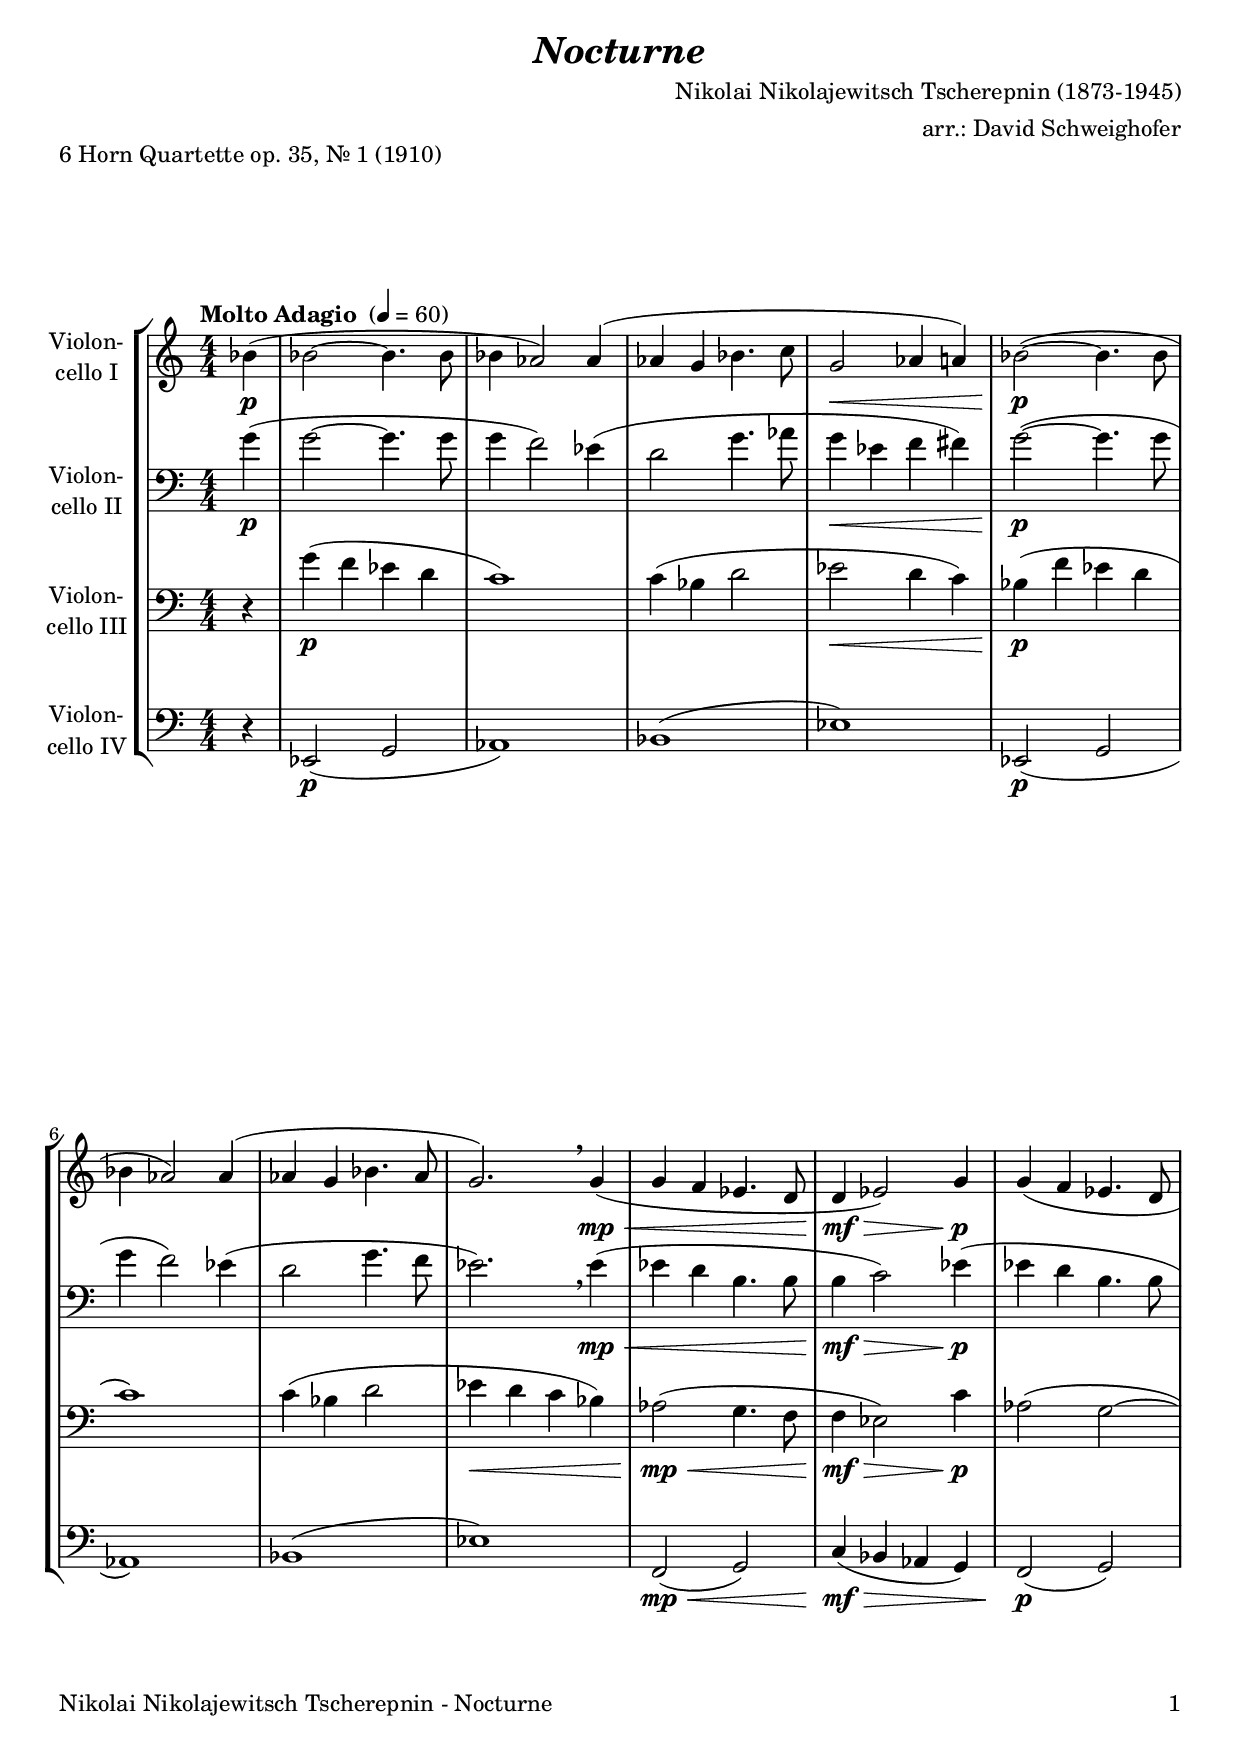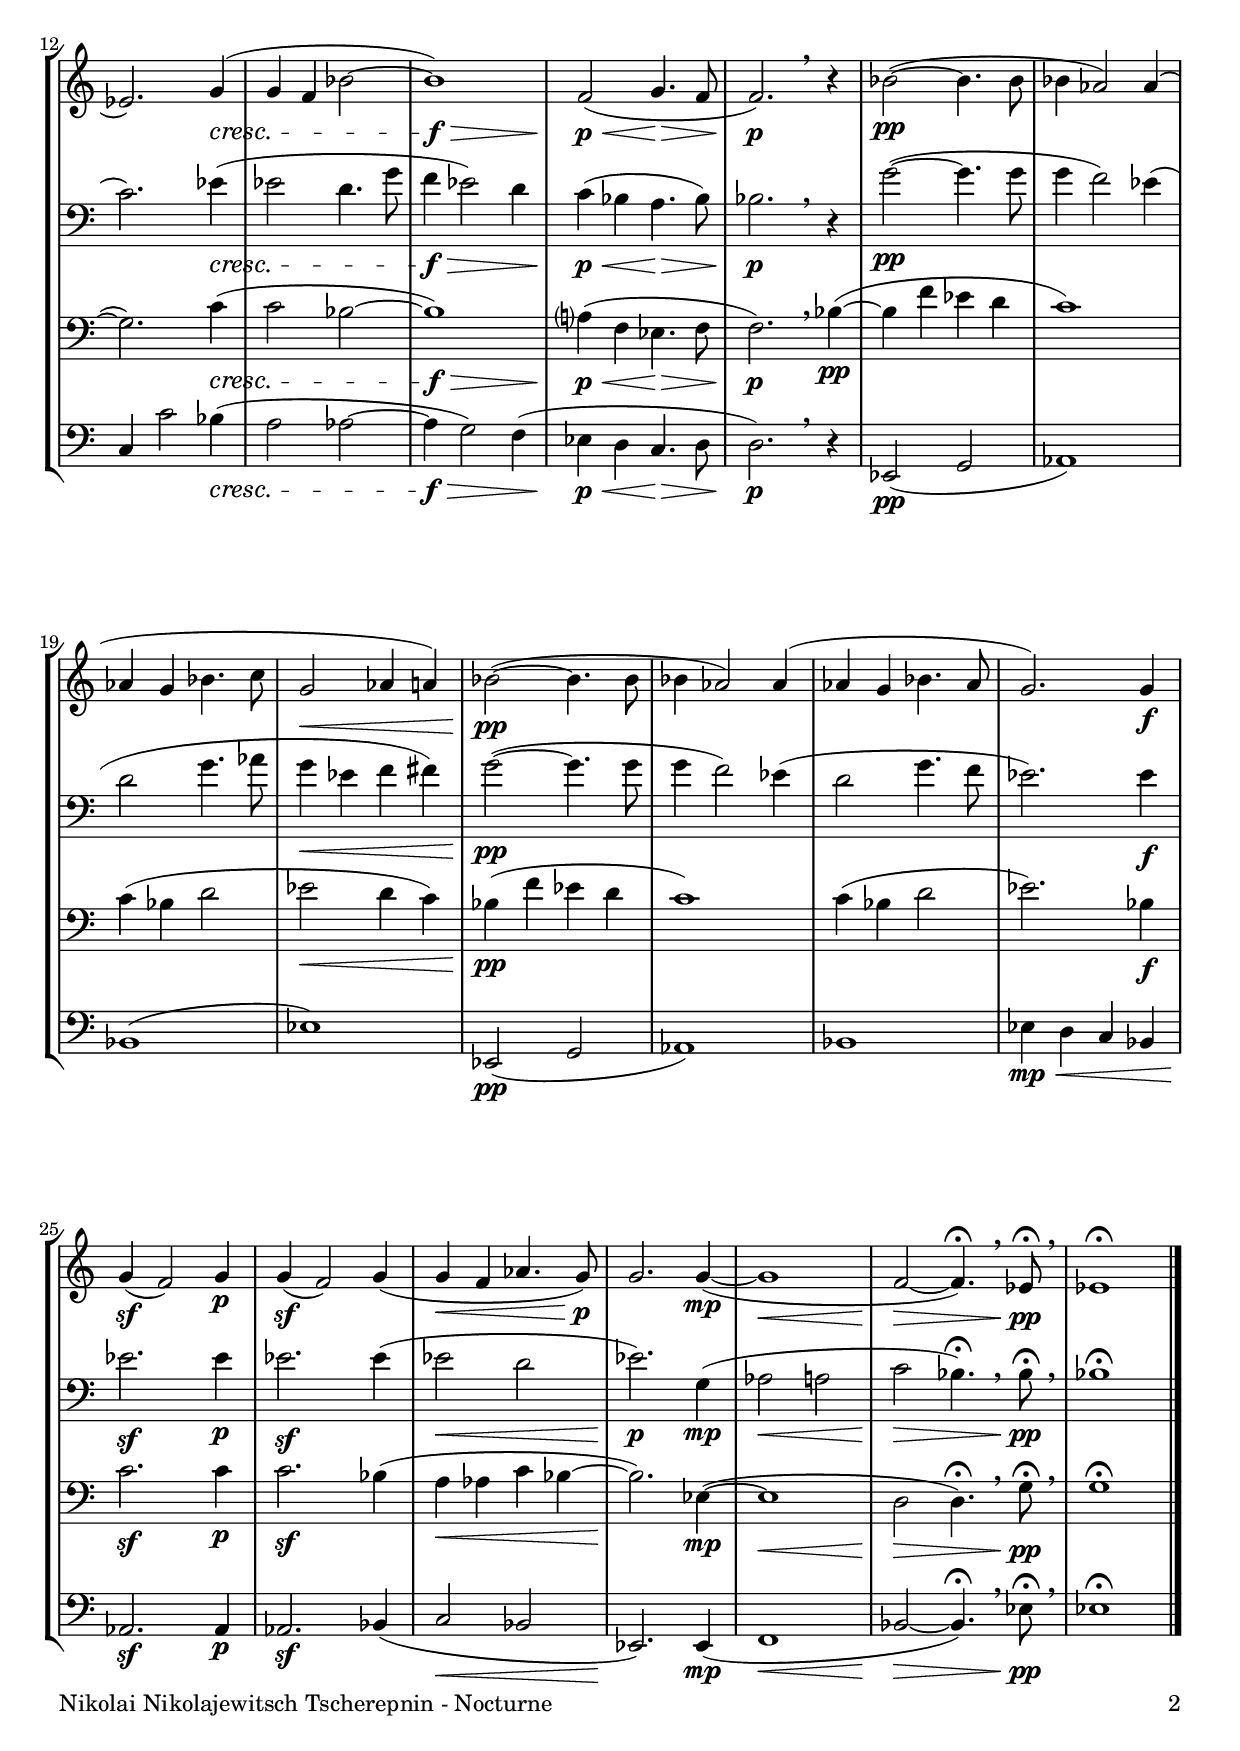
\version "2.18.2"
\include "deutsch.ly"
  
#(set-global-staff-size 20)

\header {
  title     = \markup \bold \italic "Nocturne"
  composer  = "Nikolai Nikolajewitsch Tscherepnin (1873-1945)"
  arranger  = "arr.: David Schweighofer"
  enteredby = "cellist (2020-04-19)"
  piece     = "6 Horn Quartette op. 35, Nr. 1 (1910)"
}

voiceconsts = {
  \key d \minor
  \time 4/4
  \clef "bass"
  \numericTimeSignature
  \compressFullBarRests
  % Set default beaming for all staves
  \set Timing.beamExceptions = #'()
  \set Timing.baseMoment     = #(ly:make-moment 1 4)
  \set Timing.beatStructure  = #'(1 1 1 1)
  \tempo "Molto Adagio " 4=60
}

micl = "clarinet"
mifl = "flute"
miob = "oboe"
mifh = "french horn"
misx = "tenor sax"
mist = "string ensemble 1"
miba = "cello"
%miba = "bassoon"
mikl = "harpsichord"

boxa = { \bar "||" \mark \markup \box \italic "A" }
boxb = { \bar "||" \mark \markup \box \italic "B" }

va = \relative c' {
  \voiceconsts
  \clef "treble"
  
  \partial 4 es4(\p
  es2~ es4. es8
  es4 des2) des4(
  des c es4. f8
  c2\< des4 d)
  es2(~\!\p es4. es8
  es4 des2) des4(

  des c es4. des8
  c2.) \breathe c4(\mp\<
  c b as4. g8
  g4\!\mf\> as2) c4\p
  c( b as4. g8
  as2.) c4(\cresc
  c b es2~

  es1)\f\>
  b2(\p\< c4.\!\> b8
  b2.)\!\p \breathe r4
  es2(~\pp es4. es8
  es4 des2) des4(
  des c es4. f8 c2\< des4 d)

  es2(~\!\pp es4. es8
  es4 des2) des4(
  des c es4. des8
  c2.) c4\f
  c(\sf b2) c4\p
  c(\sf b2) c4(
  c\< b des4. c8)\!\p
  c2. c4(~\mp

  c1\<
  b2~\!\> b4.)\fermata \breathe as8\fermata\!\pp \breathe
  as1\fermata \bar "|."
}

vb = \relative c' {
  \voiceconsts

  \partial 4 c4(\p
  c2~ c4. c8
  c4 b2) as4(
  g2 c4. des8
  c4\< as b h)
  c2(~\!\p c4. c8
  c4 b2) as4(

  g2 c4. b8
  as2.) \breathe as4(\mp\<
  as g e4. e8
  e4\!\mf\> f2) as4(\!\p
  as g e4. e8
  f2.) as4(\cresc
  as2 g4. c8

  b4\!\f\> as2) g4
  f(\!\p\< es d4.\!\> es8)
  es2.\!\p \breathe r4
  c'2(~\pp c4. c8
  c4 b2) as4(
  g2 c4. des8
  c4\< as b h)

  c2(~\!\pp c4. c8
  c4 b2) as4(
  g2 c4. b8
  as2.) as4\f
  as2.\sf as4\p
  as2.\sf as4(
  as2\< g
  as2.)\!\p c,4(\mp

  des2\< d
  f\!\> es4.)\fermata \breathe es8\fermata\pp \breathe
  es1\fermata \bar "|."
}

vc = \relative c' {
  \voiceconsts

  \partial 4 r4
  c(\p b as g
  f1)
  f4( es g2
  as\< g4 f)
  es(\!\p b' as g
  f1)

  f4( es g2
  as4\< g f es)
  des2(\!\mp\< c4. b8
  b4\!\mf\> as2) f'4\!\p
  des2( c~
  c2.) f4(\cresc
  f2 es~

  es1)\f\>
  d?4(\p\< b as4.\!\> b8
  b2.)\!\p \breathe es4(~\pp
  es b' as g
  f1)
  f4( es g2
  as\< g4 f)

  es(\!\pp b' as g
  f1)
  f4( es g2
  as2.) es4\f
  f2.\sf f4\p
  f2.\sf es4(
  d\< des f es~
  es2.)\! as,4(~\mp

  as1\<
  g2\!\> g4.)\fermata \breathe c8\fermata\!\pp \breathe
  c1\fermata \bar "|."
}

vd = \relative c, {
  \voiceconsts
  
  \partial 4 r4
  as2(\p c
  des1)
  es(
  as)
  as,2(\p c
  des1)

  es(
  as)
  b,2(\mp\< c)
  f4(\!\mf\> es des c)
  b2(\p c)
  f4 f'2 es4(\cresc
  d2 des~

  des4\f\> c2) b4(
  as\p\< g f4.\!\> g8
  g2.)\!\p \breathe r4
  as,2(\pp c
  des1)
  es(
  as)

  as,2(\pp c
  des1)
  es
  as4\mp\< g f es
  des2.\!\sf des4\p
  des2.\sf es4(
  f2\< es
  as,2.)\! as4(\mp

  b1\<
  es2~\!\> es4.)\fermata \breathe as8\fermata\!\pp \breathe
  as1\fermata \bar "|."
}


music = \new StaffGroup <<
      \new Staff {
	\set Staff.midiInstrument = \miba
	\set Staff.instrumentName = \markup \center-column { "Violon-" "cello I" }
	\transpose d a { \va }
      }

      \new Staff {
	\set Staff.midiInstrument = \miba
	\set Staff.instrumentName = \markup \center-column { "Violon-" "cello II" }
	\transpose d a { \vb }
      }

      \new Staff {
	\set Staff.midiInstrument = \miba
	\set Staff.instrumentName = \markup \center-column { "Violon-" "cello III" }
	\transpose d a { \vc }
      }

      \new Staff {
	\set Staff.midiInstrument = \miba
	\set Staff.instrumentName = \markup \center-column { "Violon-" "cello IV" }
	\transpose d a { \vd }
      }
>>

\book {
 \paper {
    print-page-number = ##t
    print-first-page-number = ##t
    ragged-last-bottom = ##f
    oddHeaderMarkup = \markup \null
    evenHeaderMarkup = \markup \null
    oddFooterMarkup = \markup {
      \fill-line {
        \on-the-fly #print-page-number-check-first
	"Nikolai Nikolajewitsch Tscherepnin - Nocturne" \fromproperty #'page:page-number-string
      }
    }
    evenFooterMarkup = \oddFooterMarkup
  }  \score {
    \music
    \layout {}
  }

  \score {
    \unfoldRepeats \music

    \midi {
      \context {
        \Score
      }
    }
  }
}
